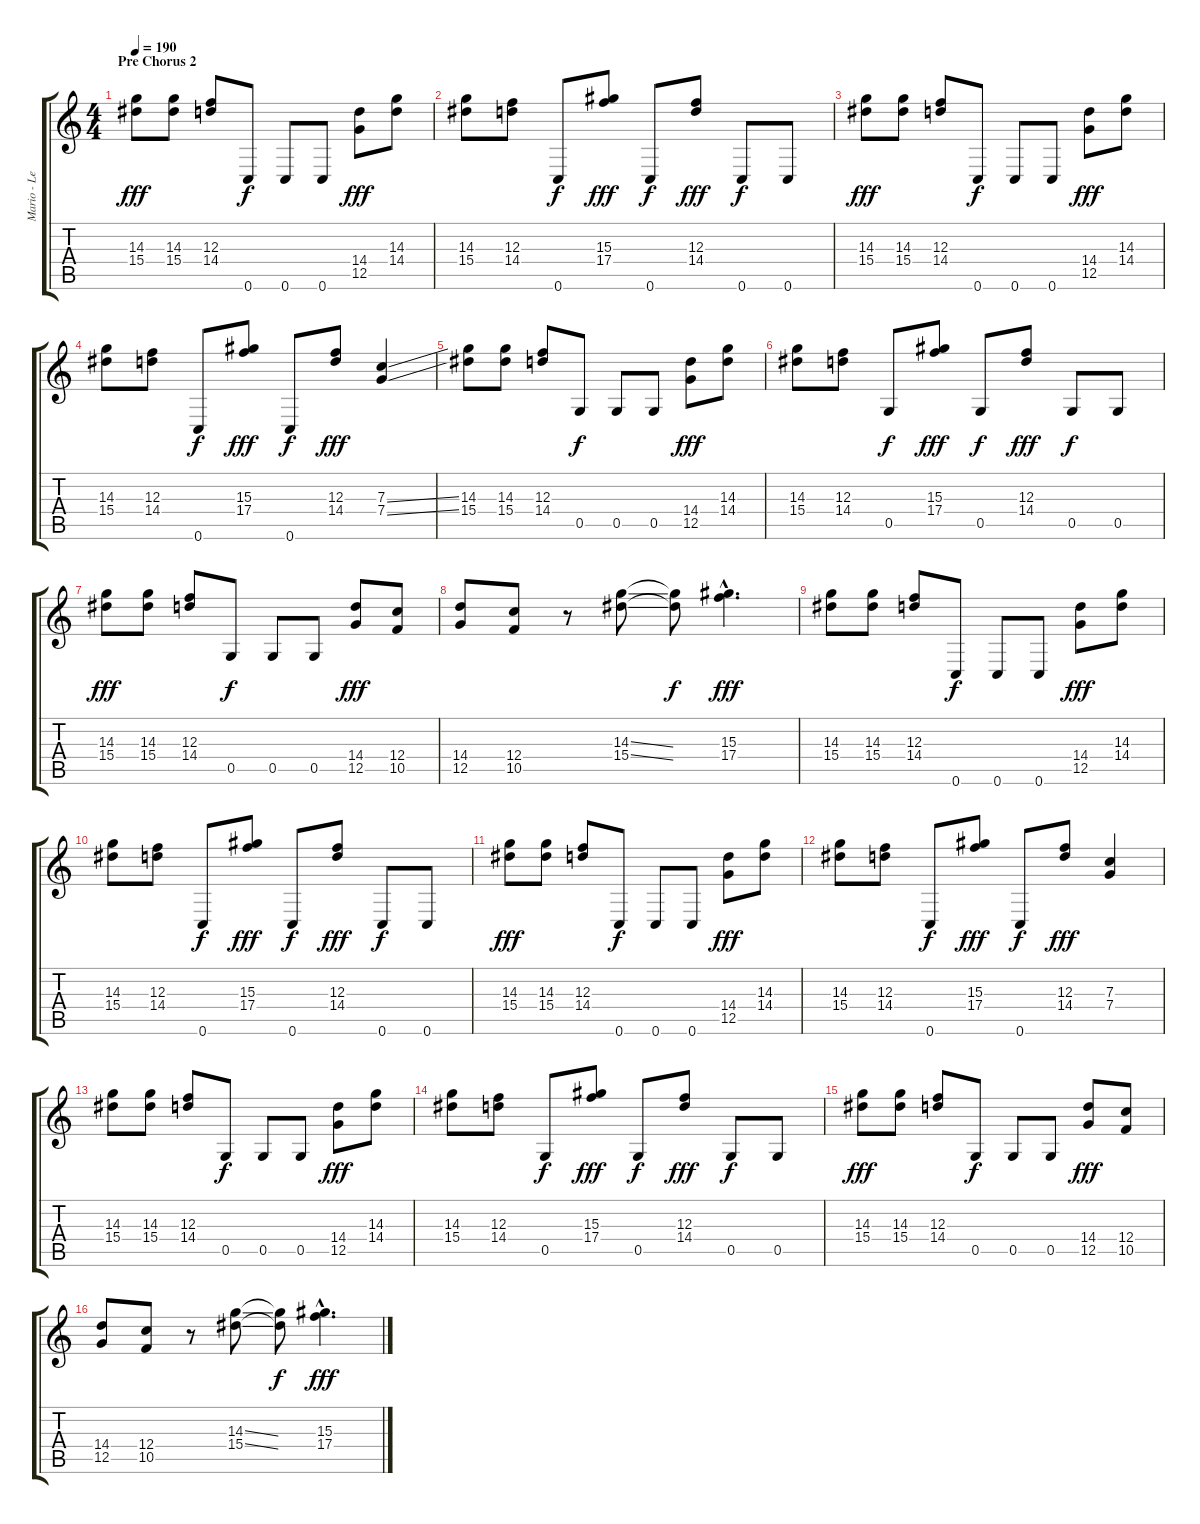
\track ("Mario - Lead" "Mario - Le") {instrument overdrivenguitar}
\staff {score tabs}
\tuning (D4 A3 F3 C3 G2 C2) {hide}
\ts (4 4)
\section ("" "Pre Chorus 2")
\tempo 190
\clef g2
\ks c
(14.3 15.4).8{dy fff volume 16 instrument overdrivenguitar} (14.3 15.4).8 (12.3 14.4).8 0.6.8{dy f} 0.6.8 0.6.8 (14.4 12.5).8{dy fff} (14.3 14.4).8 |
(14.3 15.4).8 (12.3 14.4).8 0.6.8{dy f} (15.3 17.4).8{dy fff} 0.6.8{dy f} (12.3 14.4).8{dy fff} 0.6.8{dy f} 0.6.8 |
(14.3 15.4).8{dy fff} (14.3 15.4).8 (12.3 14.4).8 0.6.8{dy f} 0.6.8 0.6.8 (14.4 12.5).8{dy fff} (14.3 14.4).8 |
(14.3 15.4).8 (12.3 14.4).8 0.6.8{dy f} (15.3 17.4).8{dy fff} 0.6.8{dy f} (12.3 14.4).8{dy fff} (7.3{ss} 7.4{ss}).4 |
(14.3 15.4).8{instrument overdrivenguitar} (14.3 15.4).8 (12.3 14.4).8 0.5.8{dy f} 0.5.8 0.5.8 (14.4 12.5).8{dy fff} (14.3 14.4).8 |
(14.3 15.4).8 (12.3 14.4).8 0.5.8{dy f} (15.3 17.4).8{dy fff} 0.5.8{dy f} (12.3 14.4).8{dy fff} 0.5.8{dy f} 0.5.8 |
(14.3 15.4).8{dy fff} (14.3 15.4).8 (12.3 14.4).8 0.5.8{dy f} 0.5.8 0.5.8 (14.4 12.5).8{dy fff} (12.4 10.5).8 |
(14.4 12.5).8 (12.4 10.5).8 r.8 (14.3{ss} 15.4{ss}).8 (14.3{t} 15.4{t}).8{dy f} (15.3{hac} 17.4{hac}).4{d dy fff} |
(14.3 15.4).8{volume 16 instrument overdrivenguitar} (14.3 15.4).8 (12.3 14.4).8 0.6.8{dy f} 0.6.8 0.6.8 (14.4 12.5).8{dy fff} (14.3 14.4).8 |
(14.3 15.4).8 (12.3 14.4).8 0.6.8{dy f} (15.3 17.4).8{dy fff} 0.6.8{dy f} (12.3 14.4).8{dy fff} 0.6.8{dy f} 0.6.8 |
(14.3 15.4).8{dy fff} (14.3 15.4).8 (12.3 14.4).8 0.6.8{dy f} 0.6.8 0.6.8 (14.4 12.5).8{dy fff} (14.3 14.4).8 |
(14.3 15.4).8 (12.3 14.4).8 0.6.8{dy f} (15.3 17.4).8{dy fff} 0.6.8{dy f} (12.3 14.4).8{dy fff} (7.3 7.4).4 |
(14.3 15.4).8{instrument overdrivenguitar} (14.3 15.4).8 (12.3 14.4).8 0.5.8{dy f} 0.5.8 0.5.8 (14.4 12.5).8{dy fff} (14.3 14.4).8 |
(14.3 15.4).8 (12.3 14.4).8 0.5.8{dy f} (15.3 17.4).8{dy fff} 0.5.8{dy f} (12.3 14.4).8{dy fff} 0.5.8{dy f} 0.5.8 |
(14.3 15.4).8{dy fff} (14.3 15.4).8 (12.3 14.4).8 0.5.8{dy f} 0.5.8 0.5.8 (14.4 12.5).8{dy fff} (12.4 10.5).8 |
(14.4 12.5).8 (12.4 10.5).8 r.8 (14.3{ss} 15.4{ss}).8 (14.3{t} 15.4{t}).8{dy f} (15.3{hac} 17.4{hac}).4{d dy fff}
